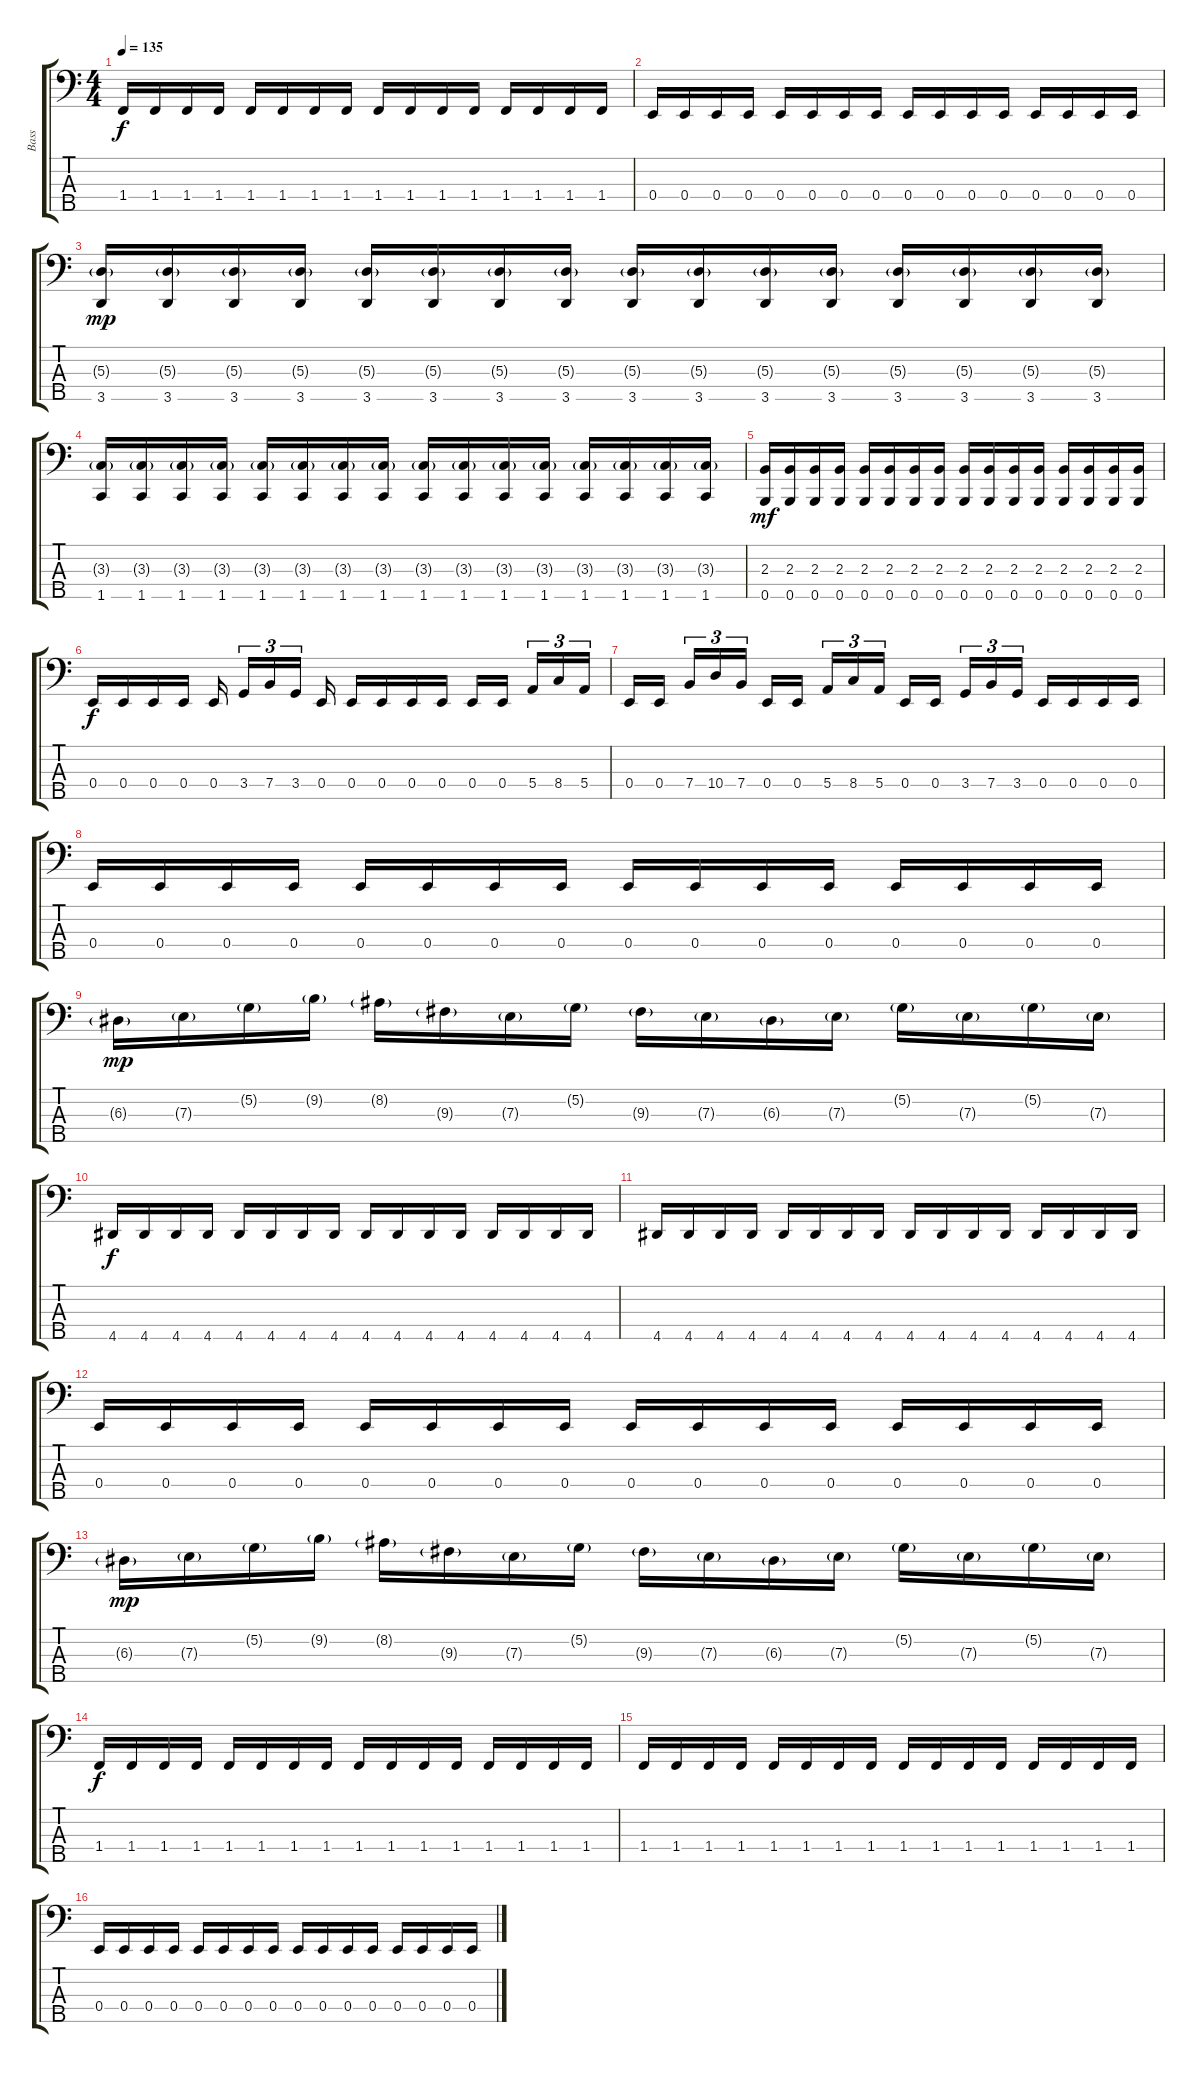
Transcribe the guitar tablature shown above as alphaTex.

\track ("Bass" "Bass") {instrument electricbassfinger}
\staff {score tabs}
\tuning (G2 D2 A1 E1 B0) {hide}
\ts (4 4)
\tempo 135
\clef f4
\ks c
1.4.16{dy f} 1.4.16 1.4.16 1.4.16 1.4.16 1.4.16 1.4.16 1.4.16 1.4.16 1.4.16 1.4.16 1.4.16 1.4.16 1.4.16 1.4.16 1.4.16 |
0.4.16 0.4.16 0.4.16 0.4.16 0.4.16 0.4.16 0.4.16 0.4.16 0.4.16 0.4.16 0.4.16 0.4.16 0.4.16 0.4.16 0.4.16 0.4.16 |
(5.3{g} 3.5).16{dy mp} (5.3{g} 3.5).16 (5.3{g} 3.5).16 (5.3{g} 3.5).16 (5.3{g} 3.5).16 (5.3{g} 3.5).16 (5.3{g} 3.5).16 (5.3{g} 3.5).16 (5.3{g} 3.5).16 (5.3{g} 3.5).16 (5.3{g} 3.5).16 (5.3{g} 3.5).16 (5.3{g} 3.5).16 (5.3{g} 3.5).16 (5.3{g} 3.5).16 (5.3{g} 3.5).16 |
(3.3{g} 1.5).16 (3.3{g} 1.5).16 (3.3{g} 1.5).16 (3.3{g} 1.5).16 (3.3{g} 1.5).16 (3.3{g} 1.5).16 (3.3{g} 1.5).16 (3.3{g} 1.5).16 (3.3{g} 1.5).16 (3.3{g} 1.5).16 (3.3{g} 1.5).16 (3.3{g} 1.5).16 (3.3{g} 1.5).16 (3.3{g} 1.5).16 (3.3{g} 1.5).16 (3.3{g} 1.5).16 |
(2.3 0.5).16{dy mf} (2.3 0.5).16 (2.3 0.5).16 (2.3 0.5).16 (2.3 0.5).16 (2.3 0.5).16 (2.3 0.5).16 (2.3 0.5).16 (2.3 0.5).16 (2.3 0.5).16 (2.3 0.5).16 (2.3 0.5).16 (2.3 0.5).16 (2.3 0.5).16 (2.3 0.5).16 (2.3 0.5).16 |
0.4.16{dy f} 0.4.16 0.4.16 0.4.16 0.4.16{beam splitsecondary} 3.4.16{tu (3 2)} 7.4.16{tu (3 2)} 3.4.16{tu (3 2) beam splitsecondary} 0.4.16 0.4.16 0.4.16 0.4.16 0.4.16 0.4.16 0.4.16{beam splitsecondary} 5.4.16{tu (3 2)} 8.4.16{tu (3 2)} 5.4.16{tu (3 2)} |
0.4.16 0.4.16{beam splitsecondary} 7.4.16{tu (3 2)} 10.4.16{tu (3 2)} 7.4.16{tu (3 2)} 0.4.16 0.4.16{beam splitsecondary} 5.4.16{tu (3 2)} 8.4.16{tu (3 2)} 5.4.16{tu (3 2)} 0.4.16 0.4.16{beam splitsecondary} 3.4.16{tu (3 2)} 7.4.16{tu (3 2)} 3.4.16{tu (3 2)} 0.4.16 0.4.16 0.4.16 0.4.16 |
0.4.16 0.4.16 0.4.16 0.4.16 0.4.16 0.4.16 0.4.16 0.4.16 0.4.16 0.4.16 0.4.16 0.4.16 0.4.16 0.4.16 0.4.16 0.4.16 |
6.3{g}.16{dy mp} 7.3{g}.16 5.2{g}.16 9.2{g}.16 8.2{g}.16 9.3{g}.16 7.3{g}.16 5.2{g}.16 9.3{g}.16 7.3{g}.16 6.3{g}.16 7.3{g}.16 5.2{g}.16 7.3{g}.16 5.2{g}.16 7.3{g}.16 |
4.5.16{dy f} 4.5.16 4.5.16 4.5.16 4.5.16 4.5.16 4.5.16 4.5.16 4.5.16 4.5.16 4.5.16 4.5.16 4.5.16 4.5.16 4.5.16 4.5.16 |
4.5.16 4.5.16 4.5.16 4.5.16 4.5.16 4.5.16 4.5.16 4.5.16 4.5.16 4.5.16 4.5.16 4.5.16 4.5.16 4.5.16 4.5.16 4.5.16 |
0.4.16 0.4.16 0.4.16 0.4.16 0.4.16 0.4.16 0.4.16 0.4.16 0.4.16 0.4.16 0.4.16 0.4.16 0.4.16 0.4.16 0.4.16 0.4.16 |
6.3{g}.16{dy mp} 7.3{g}.16 5.2{g}.16 9.2{g}.16 8.2{g}.16 9.3{g}.16 7.3{g}.16 5.2{g}.16 9.3{g}.16 7.3{g}.16 6.3{g}.16 7.3{g}.16 5.2{g}.16 7.3{g}.16 5.2{g}.16 7.3{g}.16 |
1.4.16{dy f} 1.4.16 1.4.16 1.4.16 1.4.16 1.4.16 1.4.16 1.4.16 1.4.16 1.4.16 1.4.16 1.4.16 1.4.16 1.4.16 1.4.16 1.4.16 |
1.4.16 1.4.16 1.4.16 1.4.16 1.4.16 1.4.16 1.4.16 1.4.16 1.4.16 1.4.16 1.4.16 1.4.16 1.4.16 1.4.16 1.4.16 1.4.16 |
0.4.16 0.4.16 0.4.16 0.4.16 0.4.16 0.4.16 0.4.16 0.4.16 0.4.16 0.4.16 0.4.16 0.4.16 0.4.16 0.4.16 0.4.16 0.4.16
